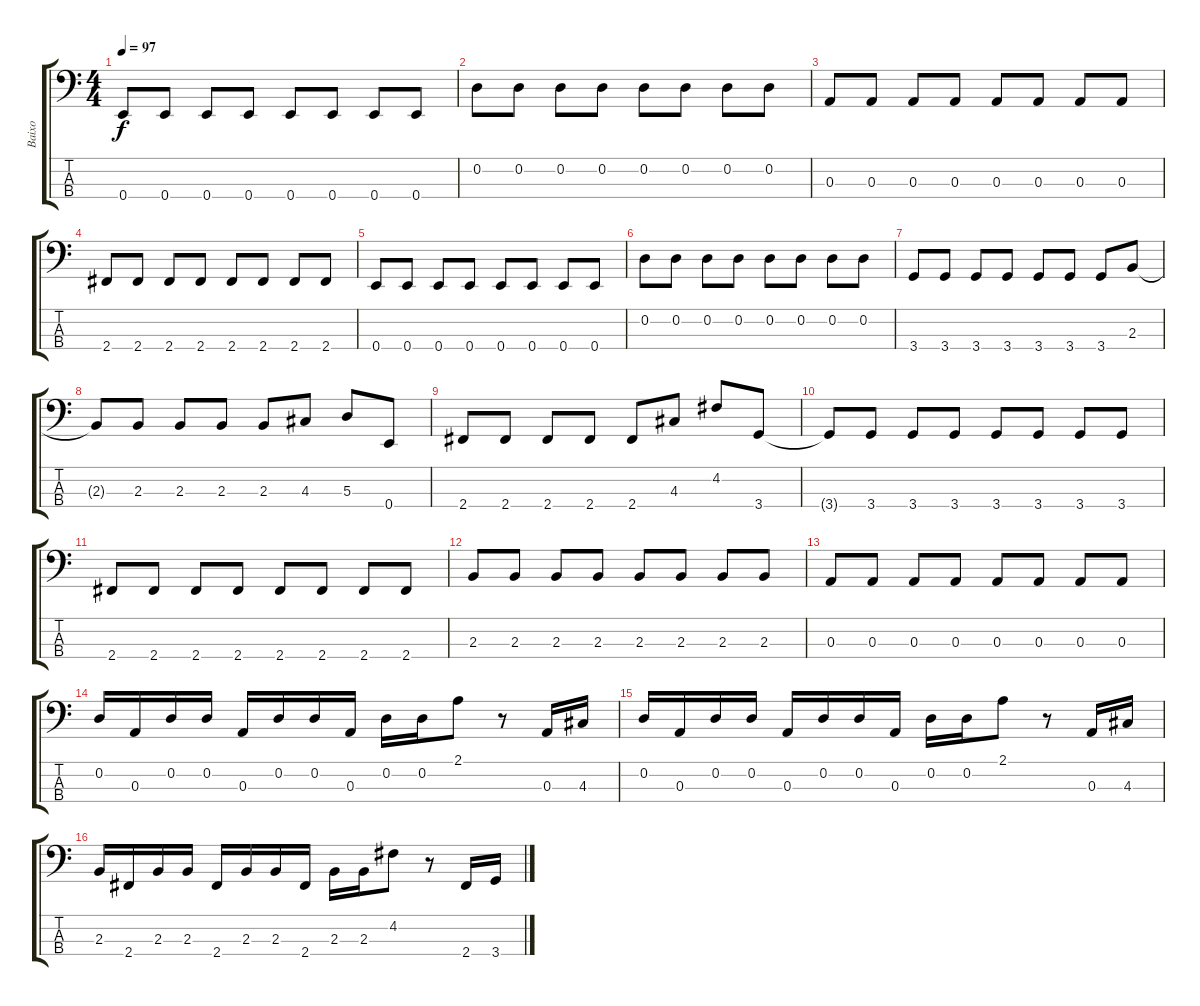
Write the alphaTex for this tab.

\track ("Baixo" "Baixo") {instrument electricbassfinger}
\staff {score tabs}
\tuning (G2 D2 A1 E1) {hide}
\ts (4 4)
\tempo 97
\clef f4
\ks c
0.4.8{dy f} 0.4.8 0.4.8 0.4.8 0.4.8 0.4.8 0.4.8 0.4.8 |
0.2.8 0.2.8 0.2.8 0.2.8 0.2.8 0.2.8 0.2.8 0.2.8 |
0.3.8 0.3.8 0.3.8 0.3.8 0.3.8 0.3.8 0.3.8 0.3.8 |
2.4.8 2.4.8 2.4.8 2.4.8 2.4.8 2.4.8 2.4.8 2.4.8 |
0.4.8 0.4.8 0.4.8 0.4.8 0.4.8 0.4.8 0.4.8 0.4.8 |
0.2.8 0.2.8 0.2.8 0.2.8 0.2.8 0.2.8 0.2.8 0.2.8 |
3.4.8 3.4.8 3.4.8 3.4.8 3.4.8 3.4.8 3.4.8 2.3.8 |
2.3{t}.8 2.3.8 2.3.8 2.3.8 2.3.8 4.3.8 5.3.8 0.4.8 |
2.4.8 2.4.8 2.4.8 2.4.8 2.4.8 4.3.8 4.2.8 3.4.8 |
3.4{t}.8 3.4.8 3.4.8 3.4.8 3.4.8 3.4.8 3.4.8 3.4.8 |
2.4.8 2.4.8 2.4.8 2.4.8 2.4.8 2.4.8 2.4.8 2.4.8 |
2.3.8 2.3.8 2.3.8 2.3.8 2.3.8 2.3.8 2.3.8 2.3.8 |
0.3.8 0.3.8 0.3.8 0.3.8 0.3.8 0.3.8 0.3.8 0.3.8 |
0.2.16 0.3.16 0.2.16 0.2.16 0.3.16 0.2.16 0.2.16 0.3.16 0.2.16 0.2.16 2.1.8 r.8 0.3.16 4.3.16 |
0.2.16 0.3.16 0.2.16 0.2.16 0.3.16 0.2.16 0.2.16 0.3.16 0.2.16 0.2.16 2.1.8 r.8 0.3.16 4.3.16 |
2.3.16 2.4.16 2.3.16 2.3.16 2.4.16 2.3.16 2.3.16 2.4.16 2.3.16 2.3.16 4.2.8 r.8 2.4.16 3.4.16
